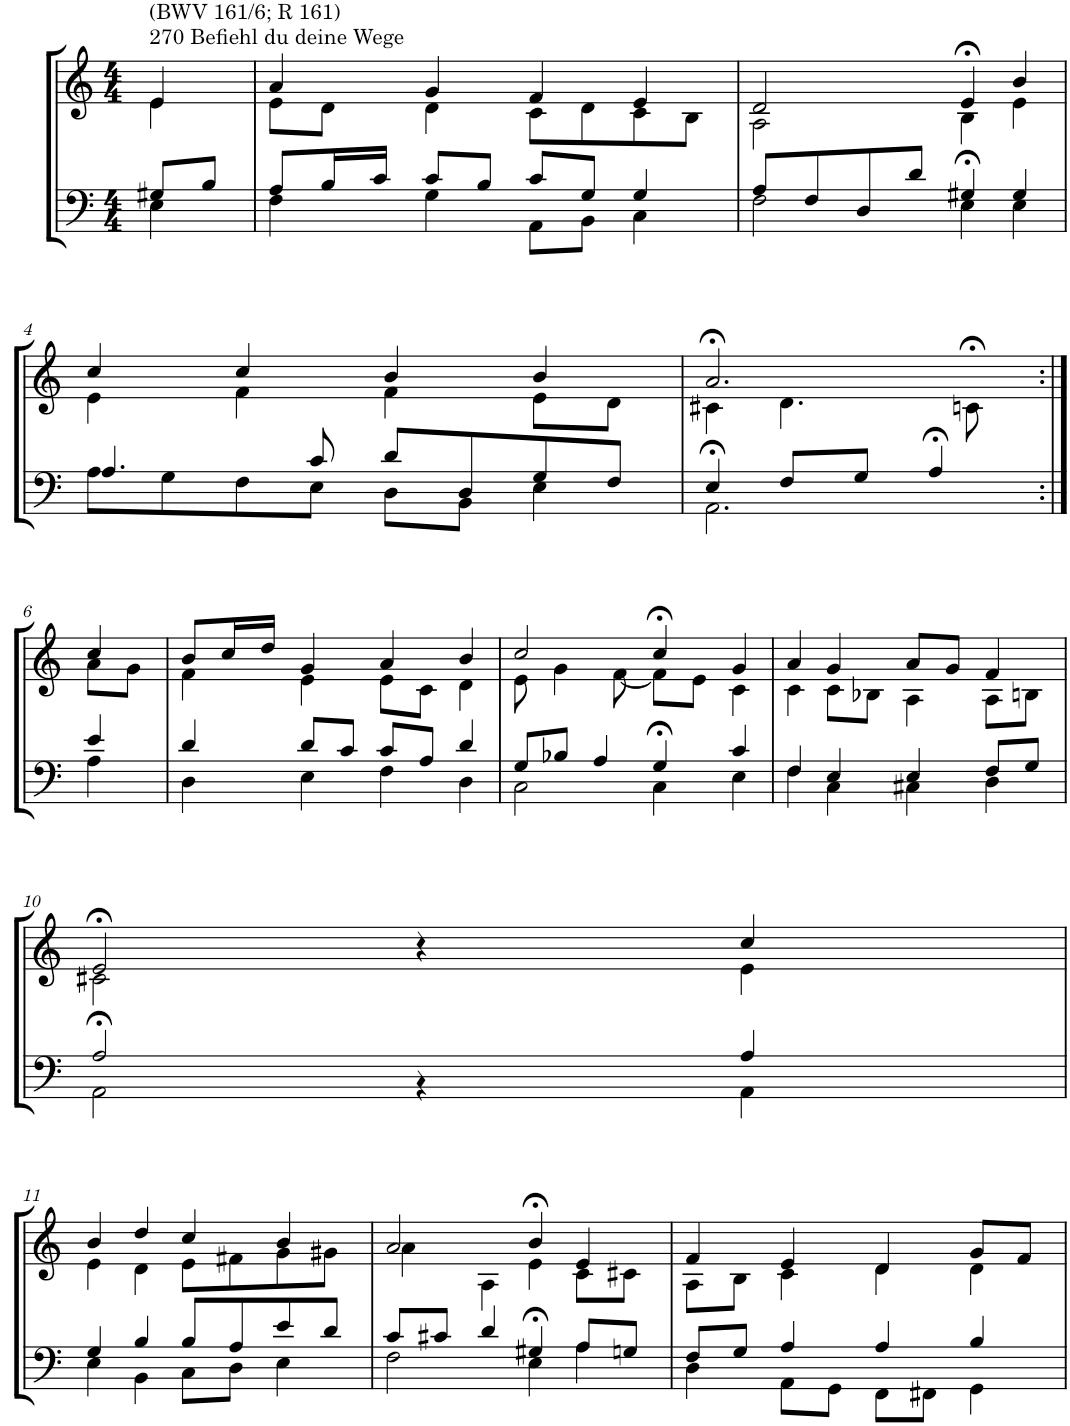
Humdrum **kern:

**kern	**kern
*part2	*part1
*staff2	*staff1
*I"Tenor/Baß	*I"Sopran/Alt
*clefF4	*clefG2
*k[]	*k[]
*M4/4	*M4/4
=1	=1
*^	*^
!	!	!LO:TX:a:t=270 Befiehl du deine Wege	!
!	!	!LO:TX:a:t=(BWV 161/6; R 161)	!
8G#X/L	4E\	4e/	4e\
8B/J	.	.	.
=2	=2	=2	=2
8A/L	4F\	4a/	8e\L
16B/L	.	.	8d\J
16c/JJ	.	.	.
8c/L	4G\	4g/	4d\
8B/J	.	.	.
8c/L	8AA\L	4f/	8c\L
8G/J	8BB\J	.	8d\
4G/	4C\	4e/	8c\
.	.	.	8B\J
=3	=3	=3	=3
8A/L	2F\	2d/	2A\
8F/	.	.	.
8D/	.	.	.
8d/J	.	.	.
4G#X/	4E>\	4e>/	4B\
4G#/	4E\	4b/	4e\
!!LO:LB:g=z	!!
=4	=4	=4	=4
4.A/	8A\L	4cc/	4e\
.	8G\	.	.
.	8F\	4cc/	4f\
8c/	8E\J	.	.
8d/L	8D\L	4b/	4f\
8D/	8BB\J	.	.
8G/	4E\	4b/	8e\L
8F/J	.	.	8d\J
=5	=5	=5	=5
4E/	2.AA>\	2.a>/	4c#X\
8F/L	.	.	4.d\
8G/J	.	.	.
4A>/	.	.	.
.	.	.	8cn>\
!!LO:LB:g=z	!!
=6:|!	=6:|!	=6:|!	=6:|!
4e/	4A\	4cc/	8a\L
.	.	.	8g\J
=7	=7	=7	=7
4d/	4D\	8b/L	4f\
.	.	16cc/L	.
.	.	16dd/JJ	.
8d/L	4E\	4g/	4e\
8c/J	.	.	.
8c/L	4F\	4a/	8e\L
8A/J	.	.	8c\J
4d/	4D\	4b/	4d\
=8	=8	=8	=8
8G/L	2C\	2cc/	8e\
8B-X/J	.	.	4g\
4A/	.	.	.
.	.	.	[8f\
4G/	4C>\	4cc>/	8f\L]
.	.	.	8e\J
4c/	4E\	4g/	4c\
=9	=9	=9	=9
4F/	4F\	4a/	4c\
4E/	4C\	4g/	8c\L
.	.	.	8B-X\J
4E/	4C#X\	8a/L	4A\
.	.	8g/J	.
8F/L	4D\	4f/	8A\L
8G/J	.	.	8Bn\J
!!LO:LB:g=z	!!
=10	=10	=10	=10
2A/	2AA>\	2e>/	2c#X\
4ryy	4r	4r	4ryy
4A/	4AA\	4cc/	4e\
!!LO:LB:g=z	!!
=11	=11	=11	=11
4G/	4E\	4b/	4e\
4B/	4BB\	4dd/	4d\
8B/L	8C\L	4cc/	8e\L
8A/	8D\J	.	8f#X\
8e/	4E\	4b/	8g\
8d/J	.	.	8g#X\J
=12	=12	=12	=12
8c/L	2F\	2a/	4a\
8c#X/J	.	.	.
4d/	.	.	4A\
4G#X/	4E>\	4b>/	4e\
8A/L	4A\	4e/	8c\L
8Gn/J	.	.	8c#X\J
=13	=13	=13	=13
8F/L	4D\	4f/	8A\L
8G/J	.	.	8B\J
4A/	8AA\L	4e/	4c\
.	8GG\J	.	.
4A/	8FF\L	4d/	4d\
.	8FF#X\J	.	.
4B/	4GG\	8g/L	4d\
.	.	8f/J	.
*v	*v	*	*
*	*v	*v
=	=
*-	*-
